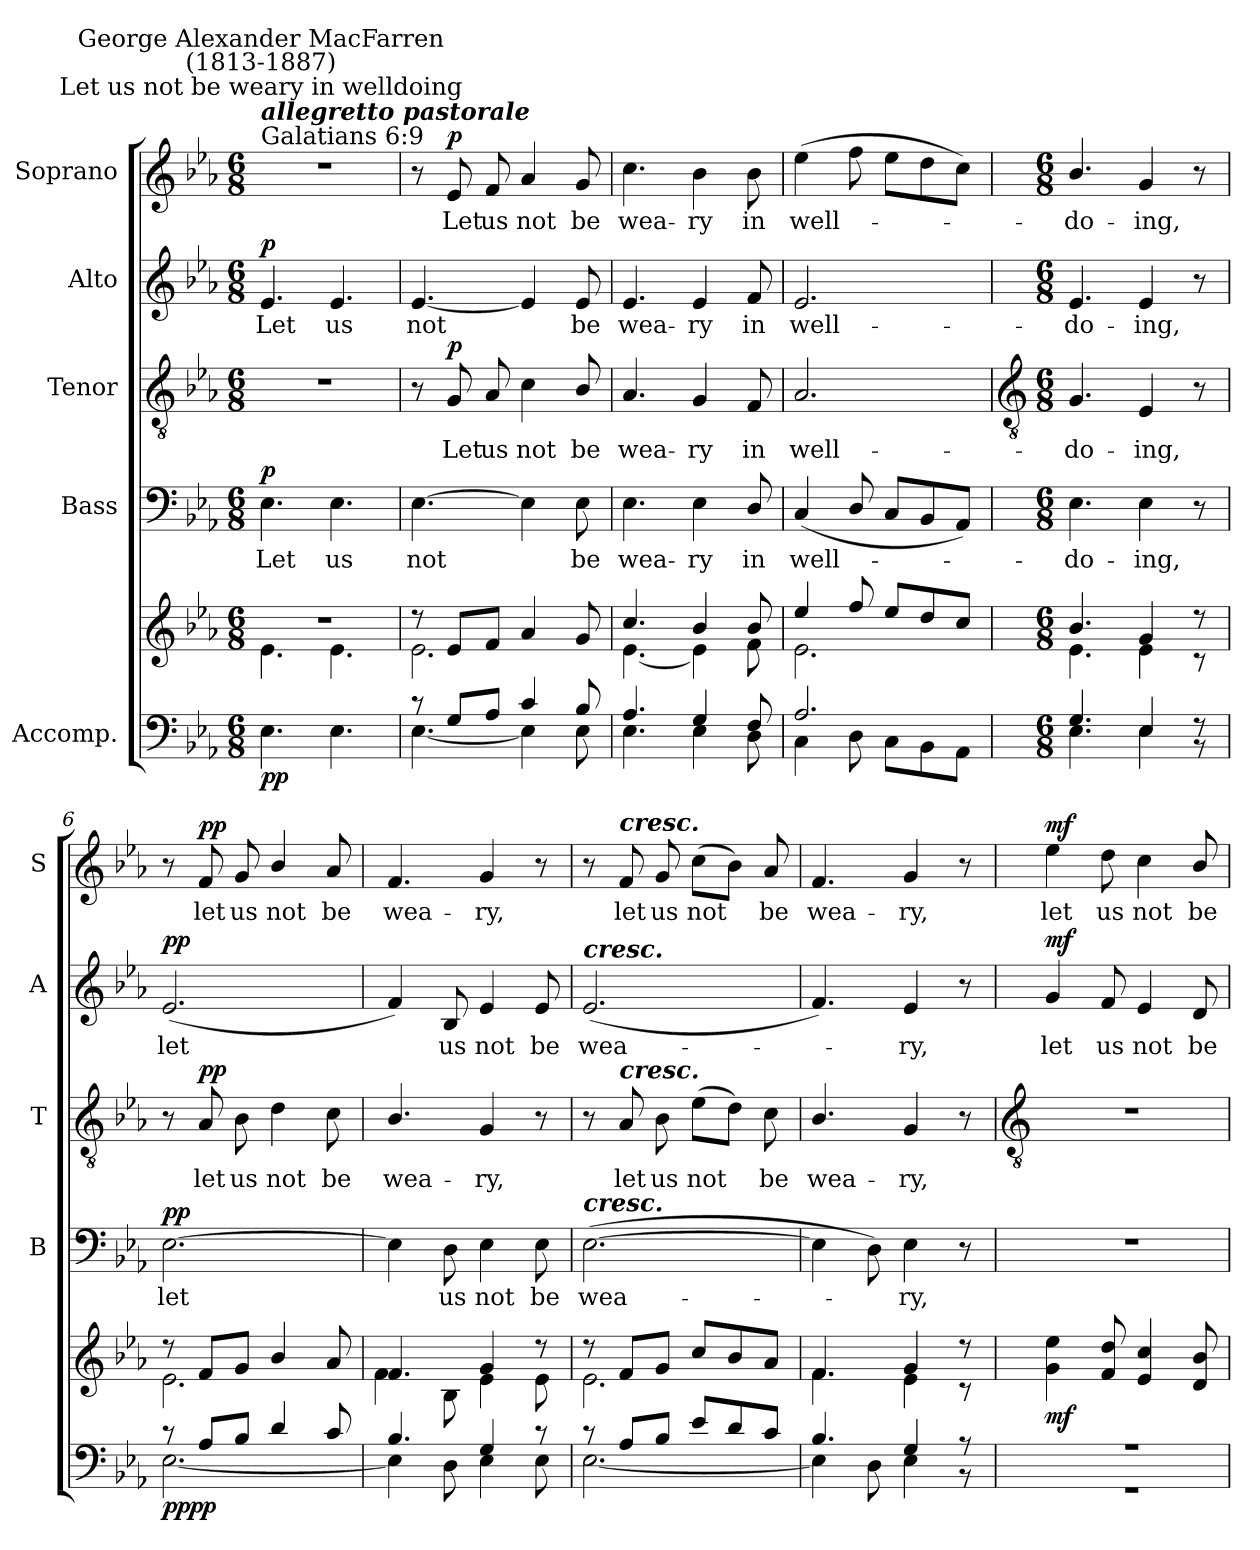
**kern	**kern	**dynam	**kern	**text	**dynam	**kern	**text	**dynam	**kern	**text	**dynam	**kern	**text	**dynam
*part5	*part5	*part5	*part4	*part4	*part4	*part3	*part3	*part3	*part2	*part2	*part2	*part1	*part1	*part1
*staff6	*staff5	*staff5/6	*staff4	*staff4	*staff4	*staff3	*staff3	*staff3	*staff2	*staff2	*staff2	*staff1	*staff1	*staff1
*I"Accomp.	*	*	*I"Bass	*	*	*I"Tenor	*	*	*I"Alto	*	*	*I"Soprano	*	*
*	*	*	*I'B	*	*	*I'T	*	*	*I'A	*	*	*I'S	*	*
*clefF4	*clefG2	*	*clefF4	*	*	*clefGv2	*	*	*clefG2	*	*	*clefG2	*	*
*k[b-e-a-]	*k[b-e-a-]	*	*k[b-e-a-]	*	*	*k[b-e-a-]	*	*	*k[b-e-a-]	*	*	*k[b-e-a-]	*	*
*E-:	*E-:	*	*E-:	*	*	*E-:	*	*	*E-:	*	*	*E-:	*	*
*M6/8	*M6/8	*	*M6/8	*	*	*M6/8	*	*	*M6/8	*	*	*M6/8	*	*
*MM53	*MM53	*	*MM53	*	*	*MM53	*	*	*MM53	*	*	*MM53	*	*
=1	=1	=1	=1	=1	=1	=1	=1	=1	=1	=1	=1	=1	=1	=1
!	!	!	!	!	!	!	!	!	!	!	!	!LO:TX:a:t=Galatians 6&colon;9	!	!
!	!	!	!	!	!	!	!	!	!	!	!	!LO:TX:a:Bi:t=allegretto pastorale	!	!
!	!	!	!	!	!	!	!	!	!	!	!	!LO:TX:a:cj:t=Let us not be weary in welldoing	!	!
!	!	!	!	!	!	!	!	!	!	!	!	!LO:TX:a:cj:t=George Alexander MacFarren\n(1813-1887)	!	!
!	!LO:TX:a:Bi:t=allegretto pastorale	!	!	!	!	!	!	!	!	!	!	!	!	!
!LO:TX:b:Bi:t=Ped.	!	!	!	!	!	!	!	!	!	!	!	!	!	!
!LO:N:vis=1	!LO:N:vis=1	!LO:DY:b=2	!	!LO:LY:b	!	!LO:N:vis=1	!	!	!	!LO:LY:b	!	!LO:N:vis=1	!	!
*^	*^	*	*	*	*	*	*	*	*	*	*	*	*	*
!	!	!	!	!LO:DY:n=1:b	!	!	!LO:DY:b	!	!	!	!	!	!LO:DY:b	!	!	!
2.ryy	4.E-\	2.r	4.e-\	p p	4.E-	Let	p	2.r	.	.	4.e-	Let	p	2.r	.	.
!	!	!	!	!	!	!LO:LY:b	!	!	!	!	!	!LO:LY:b	!	!	!	!
.	4.E-\	.	4.e-\	.	4.E-	us	.	.	.	.	4.e-	us	.	.	.	.
=2	=2	=2	=2	=2	=2	=2	=2	=2	=2	=2	=2	=2	=2	=2	=2	=2
!	!	!	!	!	!	!LO:LY:b	!	!	!	!	!	!LO:LY:b	!	!	!	!
8r	[4.E-\	8r	2.e-\	.	[4.E-	not	.	8r	.	.	[4.e-	not	.	8r	.	.
!	!	!	!	!	!	!	!	!	!LO:LY:b	!LO:DY:b	!	!	!	!	!LO:LY:b	!LO:DY:b
8G/L	.	8e-/L	.	.	.	.	.	8G	Let	p	.	.	.	8e-	Let	p
!	!	!	!	!	!	!	!	!	!LO:LY:b	!	!	!	!	!	!LO:LY:b	!
8A-/J	.	8f/J	.	.	.	.	.	8A-	us	.	.	.	.	8f	us	.
!	!	!	!	!	!	!	!	!	!LO:LY:b	!	!	!	!	!	!LO:LY:b	!
4c/	4E-\]	4a-/	.	.	4E-]	.	.	4c	not	.	4e-]	.	.	4a-	not	.
!	!	!	!	!	!	!LO:LY:b	!	!	!LO:LY:b	!	!	!LO:LY:b	!	!	!LO:LY:b	!
8B-/	8E-\	8g/	.	.	8E-	be	.	8B-/	be	.	8e-	be	.	8g	be	.
=3	=3	=3	=3	=3	=3	=3	=3	=3	=3	=3	=3	=3	=3	=3	=3	=3
!	!	!	!	!	!	!LO:LY:b	!	!	!LO:LY:b	!	!	!LO:LY:b	!	!	!LO:LY:b	!
4.A-/	4.E-\	4.cc/	[4.e-\	.	4.E-	wea-	.	4.A-	wea-	.	4.e-	wea-	.	4.cc	wea-	.
!	!	!	!	!	!	!LO:LY:b	!	!	!LO:LY:b	!	!	!LO:LY:b	!	!	!LO:LY:b	!
4G/	4E-\	4b-/	4e-\]	.	4E-	-ry	.	4G	-ry	.	4e-	-ry	.	4b-	-ry	.
!	!	!	!	!	!	!LO:LY:b	!	!	!LO:LY:b	!	!	!LO:LY:b	!	!	!LO:LY:b	!
8F/	8D\	8b-/	8f\	.	8D/	in	.	8F	in	.	8f	in	.	8b-	in	.
=4	=4	=4	=4	=4	=4	=4	=4	=4	=4	=4	=4	=4	=4	=4	=4	=4
!	!	!	!	!	!	!LO:LY:b	!	!	!LO:LY:b	!	!	!LO:LY:b	!	!	!LO:LY:b	!
2.A-/	4C\	4ee-/	2.e-\	.	(<4C	well-	.	2.A-	well-	.	2.e-	well-	.	(>4ee-	well-	.
.	8D\	8ff/	.	.	8D/	.	.	.	.	.	.	.	.	8ff	.	.
.	8C\L	8ee-/L	.	.	8CL	.	.	.	.	.	.	.	.	8ee-L	.	.
.	8BB-\	8dd/	.	.	8BB-	.	.	.	.	.	.	.	.	8dd	.	.
.	8AA-\J	8cc/J	.	.	8AA-J)	.	.	.	.	.	.	.	.	8ccJ)	.	.
!!LO:LB:g=z
=5	=5	=5	=5	=5	=5	=5	=5	=5	=5	=5	=5	=5	=5	=5	=5	=5
*	*	*	*	*	*	*	*	*clefGv2	*	*	*	*	*	*	*	*
*M6/8	*	*M6/8	*	*	*M6/8	*	*	*M6/8	*	*	*M6/8	*	*	*M6/8	*	*
!	!	!	!	!	!	!LO:LY:b	!	!	!LO:LY:b	!	!	!LO:LY:b	!	!	!LO:LY:b	!
4.G/	4.E-\	4.b-/	4.e-\	.	4.E-	do-	.	4.G	-do-	.	4.e-	-do-	.	4.b-/	do-	.
!	!	!	!	!	!	!LO:LY:b	!	!	!LO:LY:b	!	!	!LO:LY:b	!	!	!LO:LY:b	!
4E-/	4E-\	4g/	4e-\	.	4E-	-ing,	.	4E-	-ing,	.	4e-	-ing,	.	4g	-ing,	.
8r	8r	8r	8r	.	8r	.	.	8r	.	.	8r	.	.	8r	.	.
=6	=6	=6	=6	=6	=6	=6	=6	=6	=6	=6	=6	=6	=6	=6	=6	=6
!	!	!	!	!LO:DY:b=2	!	!LO:LY:b	!	!	!	!	!	!LO:LY:b	!	!	!	!
!	!	!	!	!LO:DY:n=1:b	!	!	!LO:DY:b	!	!	!	!	!	!LO:DY:b	!	!	!
8r	[2.E-\	8r	2.e-\	pp pp	[2.E-	let	pp	8r	.	.	(<2.e-	let	pp	8r	.	.
!	!	!	!	!	!	!	!	!	!LO:LY:b	!LO:DY:b	!	!	!	!	!LO:LY:b	!LO:DY:b
8A-/L	.	8f/L	.	.	.	.	.	8A-	let	pp	.	.	.	8f	let	pp
!	!	!	!	!	!	!	!	!	!LO:LY:b	!	!	!	!	!	!LO:LY:b	!
8B-/J	.	8g/J	.	.	.	.	.	8B-	us	.	.	.	.	8g	us	.
!	!	!	!	!	!	!	!	!	!LO:LY:b	!	!	!	!	!	!LO:LY:b	!
4d/	.	4b-/	.	.	.	.	.	4d	not	.	.	.	.	4b-/	not	.
!	!	!	!	!	!	!	!	!	!LO:LY:b	!	!	!	!	!	!LO:LY:b	!
8c/	.	8a-/	.	.	.	.	.	8c	be	.	.	.	.	8a-	be	.
=7	=7	=7	=7	=7	=7	=7	=7	=7	=7	=7	=7	=7	=7	=7	=7	=7
!	!	!	!	!	!	!	!	!	!LO:LY:b	!	!	!	!	!	!LO:LY:b	!
4.B-/	4E-\]	4.f/	4f\	.	4E-]	.	.	4.B-/	wea-	.	4f)	.	.	4.f	wea-	.
!	!	!	!	!	!	!LO:LY:b	!	!	!	!	!	!LO:LY:b	!	!	!	!
.	8D\	.	8B-\	.	8D	us	.	.	.	.	8B-	us	.	.	.	.
!	!	!	!	!	!	!LO:LY:b	!	!	!LO:LY:b	!	!	!LO:LY:b	!	!	!LO:LY:b	!
4G/	4E-\	4g/	4e-\	.	4E-	not	.	4G	-ry,	.	4e-	not	.	4g	-ry,	.
!	!	!	!	!	!	!LO:LY:b	!	!	!	!	!	!LO:LY:b	!	!	!	!
8r	8E-\	8r	8e-\	.	8E-	be	.	8r	.	.	8e-	be	.	8r	.	.
=8	=8	=8	=8	=8	=8	=8	=8	=8	=8	=8	=8	=8	=8	=8	=8	=8
!	!	!	!	!	!	!	!	!	!	!	!LO:TX:a:Bi:t=cresc.	!	!	!	!	!
!	!	!	!	!	!LO:TX:a:Bi:t=cresc.	!	!	!	!	!	!	!	!	!	!	!
!	!	!	!	!	!	!LO:LY:b	!	!	!	!	!	!LO:LY:b	!	!	!	!
8r	[2.E-\	8r	2.e-\	.	(>[2.E-	wea-	.	8r	.	.	(<2.e-	wea-	.	8r	.	.
!	!	!	!	!	!	!	!	!	!	!	!	!	!	!LO:TX:a:Bi:t=cresc.	!	!
!	!	!	!	!	!	!	!	!LO:TX:a:Bi:t=cresc.	!	!	!	!	!	!	!	!
!	!	!	!	!	!	!	!	!	!LO:LY:b	!	!	!	!	!	!LO:LY:b	!
8A-/L	.	8f/L	.	.	.	.	.	8A-	let	.	.	.	.	8f	let	.
!	!	!	!	!	!	!	!	!	!LO:LY:b	!	!	!	!	!	!LO:LY:b	!
8B-/J	.	8g/J	.	.	.	.	.	8B-	us	.	.	.	.	8g	us	.
!	!	!	!	!	!	!	!	!	!LO:LY:b	!	!	!	!	!	!LO:LY:b	!
8e-/L	.	8cc/L	.	.	.	.	.	(>8e-L	not	.	.	.	.	(>8ccL	not	.
8d/	.	8b-/	.	.	.	.	.	8dJ)	.	.	.	.	.	8b-J)	.	.
!	!	!	!	!	!	!	!	!	!LO:LY:b	!	!	!	!	!	!LO:LY:b	!
8c/J	.	8a-/J	.	.	.	.	.	8c	be	.	.	.	.	8a-	be	.
=9	=9	=9	=9	=9	=9	=9	=9	=9	=9	=9	=9	=9	=9	=9	=9	=9
!	!	!	!	!	!	!	!	!	!LO:LY:b	!	!	!	!	!	!LO:LY:b	!
4.B-/	4E-\]	4.f/	4.f\	.	4E-]	.	.	4.B-/	wea-	.	4.f)	.	.	4.f	wea-	.
.	8D\	.	.	.	8D)	.	.	.	.	.	.	.	.	.	.	.
!	!	!	!	!	!	!LO:LY:b	!	!	!LO:LY:b	!	!	!LO:LY:b	!	!	!LO:LY:b	!
4G/	4E-\	4g/	4e-\	.	4E-	ry,	.	4G	-ry,	.	4e-	ry,	.	4g	-ry,	.
8r	8r	8r	8r	.	8r	.	.	8r	.	.	8r	.	.	8r	.	.
*	*	*v	*v	*	*	*	*	*	*	*	*	*	*	*	*	*
!!LO:LB:g=z
=10	=10	=10	=10	=10	=10	=10	=10	=10	=10	=10	=10	=10	=10	=10	=10
*	*	*	*	*	*	*	*clefGv2	*	*	*	*	*	*	*	*
*	*	*^	*	*	*	*	*	*	*	*	*	*	*	*	*
!LO:N:vis=1	!LO:N:vis=1	!	!	!LO:DY:b	!LO:N:vis=1	!	!	!LO:N:vis=1	!	!	!	!LO:LY:b	!LO:DY:b	!	!LO:LY:b	!LO:DY:b
*	*	*v	*v	*	*	*	*	*	*	*	*	*	*	*	*	*
2.r	2.r	4g 4ee-	mf	2.r	.	.	2.r	.	.	4g	let	mf	4ee-	let	mf
!	!	!	!	!	!	!	!	!	!	!	!LO:LY:b	!	!	!LO:LY:b	!
.	.	8f 8dd	.	.	.	.	.	.	.	8f	us	.	8dd	us	.
!	!	!	!	!	!	!	!	!	!	!	!LO:LY:b	!	!	!LO:LY:b	!
.	.	4e- 4cc	.	.	.	.	.	.	.	4e-	not	.	4cc	not	.
!	!	!	!	!	!	!	!	!	!	!	!LO:LY:b	!	!	!LO:LY:b	!
.	.	8d/ 8b-/	.	.	.	.	.	.	.	8d	be	.	8b-/	be	.
*v	*v	*	*	*	*	*	*	*	*	*	*	*	*	*	*
=	=	=	=	=	=	=	=	=	=	=	=	=	=	=
*-	*-	*-	*-	*-	*-	*-	*-	*-	*-	*-	*-	*-	*-	*-
